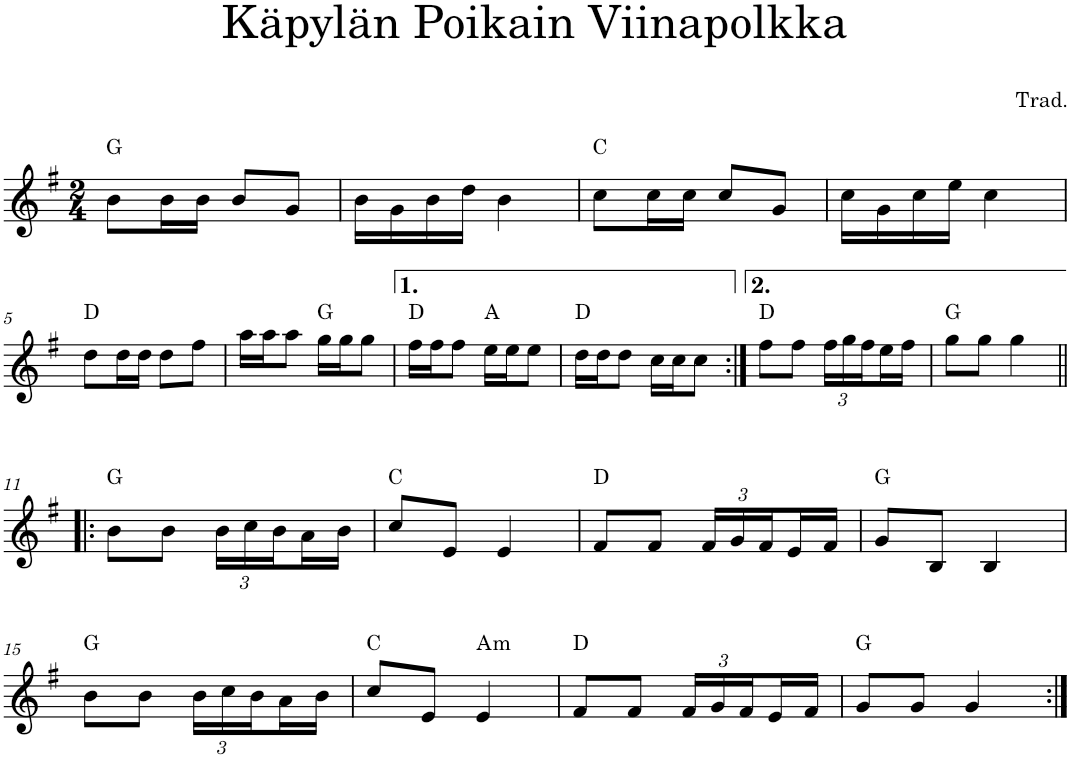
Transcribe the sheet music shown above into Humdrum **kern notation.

**kern	**harte
*part1	*part1
*staff1	*
*I"Violin	*
*I'Vln.	*
*clefG2	*
*k[f#]	*
*M2/4	*
=1	=1
8b\L	G:maj
16b\L	.
16b\JJ	.
8b/L	.
8g/J	.
=2	=2
16b\LL	.
16g\	.
16b\	.
16dd\JJ	.
4b\	.
=3	=3
8cc\L	C:maj
16cc\L	.
16cc\JJ	.
8cc/L	.
8g/J	.
=4	=4
16cc\LL	.
16g\	.
16cc\	.
16ee\JJ	.
4cc\	.
!!LO:LB:g=z
=5	=5
8dd\L	D:maj
16dd\L	.
16dd\JJ	.
8dd\L	.
8ff#\J	.
=6	=6
16aa\LL	.
16aa\J	.
8aa\J	.
16gg\LL	G:maj
16gg\J	.
8gg\J	.
=7	=7
16ff#\LL	D:maj
16ff#\J	.
8ff#\J	.
16ee\LL	A:maj
16ee\J	.
8ee\J	.
=8	=8
16dd\LL	D:maj
16dd\J	.
8dd\J	.
16cc\LL	.
16cc\J	.
8cc\J	.
=9:|!	=9:|!
8ff#\L	D:maj
8ff#\J	.
*Xbrackettup	*
24ff#\LL	.
24gg\	.
24ff#\	.
16ee\	.
16ff#\JJ	.
=10	=10
8gg\L	G:maj
8gg\J	.
4gg\	.
!!LO:LB:g=z
=11!|:	=11!|:
8b\L	G:maj
8b\J	.
24b\LL	.
24cc\	.
24b\	.
16a\	.
16b\JJ	.
=12	=12
8cc/L	C:maj
8e/J	.
4e/	.
=13	=13
8f#/L	D:maj
8f#/J	.
24f#/LL	.
24g/	.
24f#/	.
16e/	.
16f#/JJ	.
=14	=14
8g/L	G:maj
8B/J	.
4B/	.
!!LO:LB:g=z
=15	=15
8b\L	G:maj
8b\J	.
24b\LL	.
24cc\	.
24b\	.
16a\	.
16b\JJ	.
=16	=16
8cc/L	C:maj
8e/J	.
!	!LO:H:kt=m
4e/	A:min
=17	=17
8f#/L	D:maj
8f#/J	.
24f#/LL	.
24g/	.
24f#/	.
16e/	.
16f#/JJ	.
=18	=18
8g/L	G:maj
8g/J	.
4g/	.
=:|!	=:|!
*-	*-
